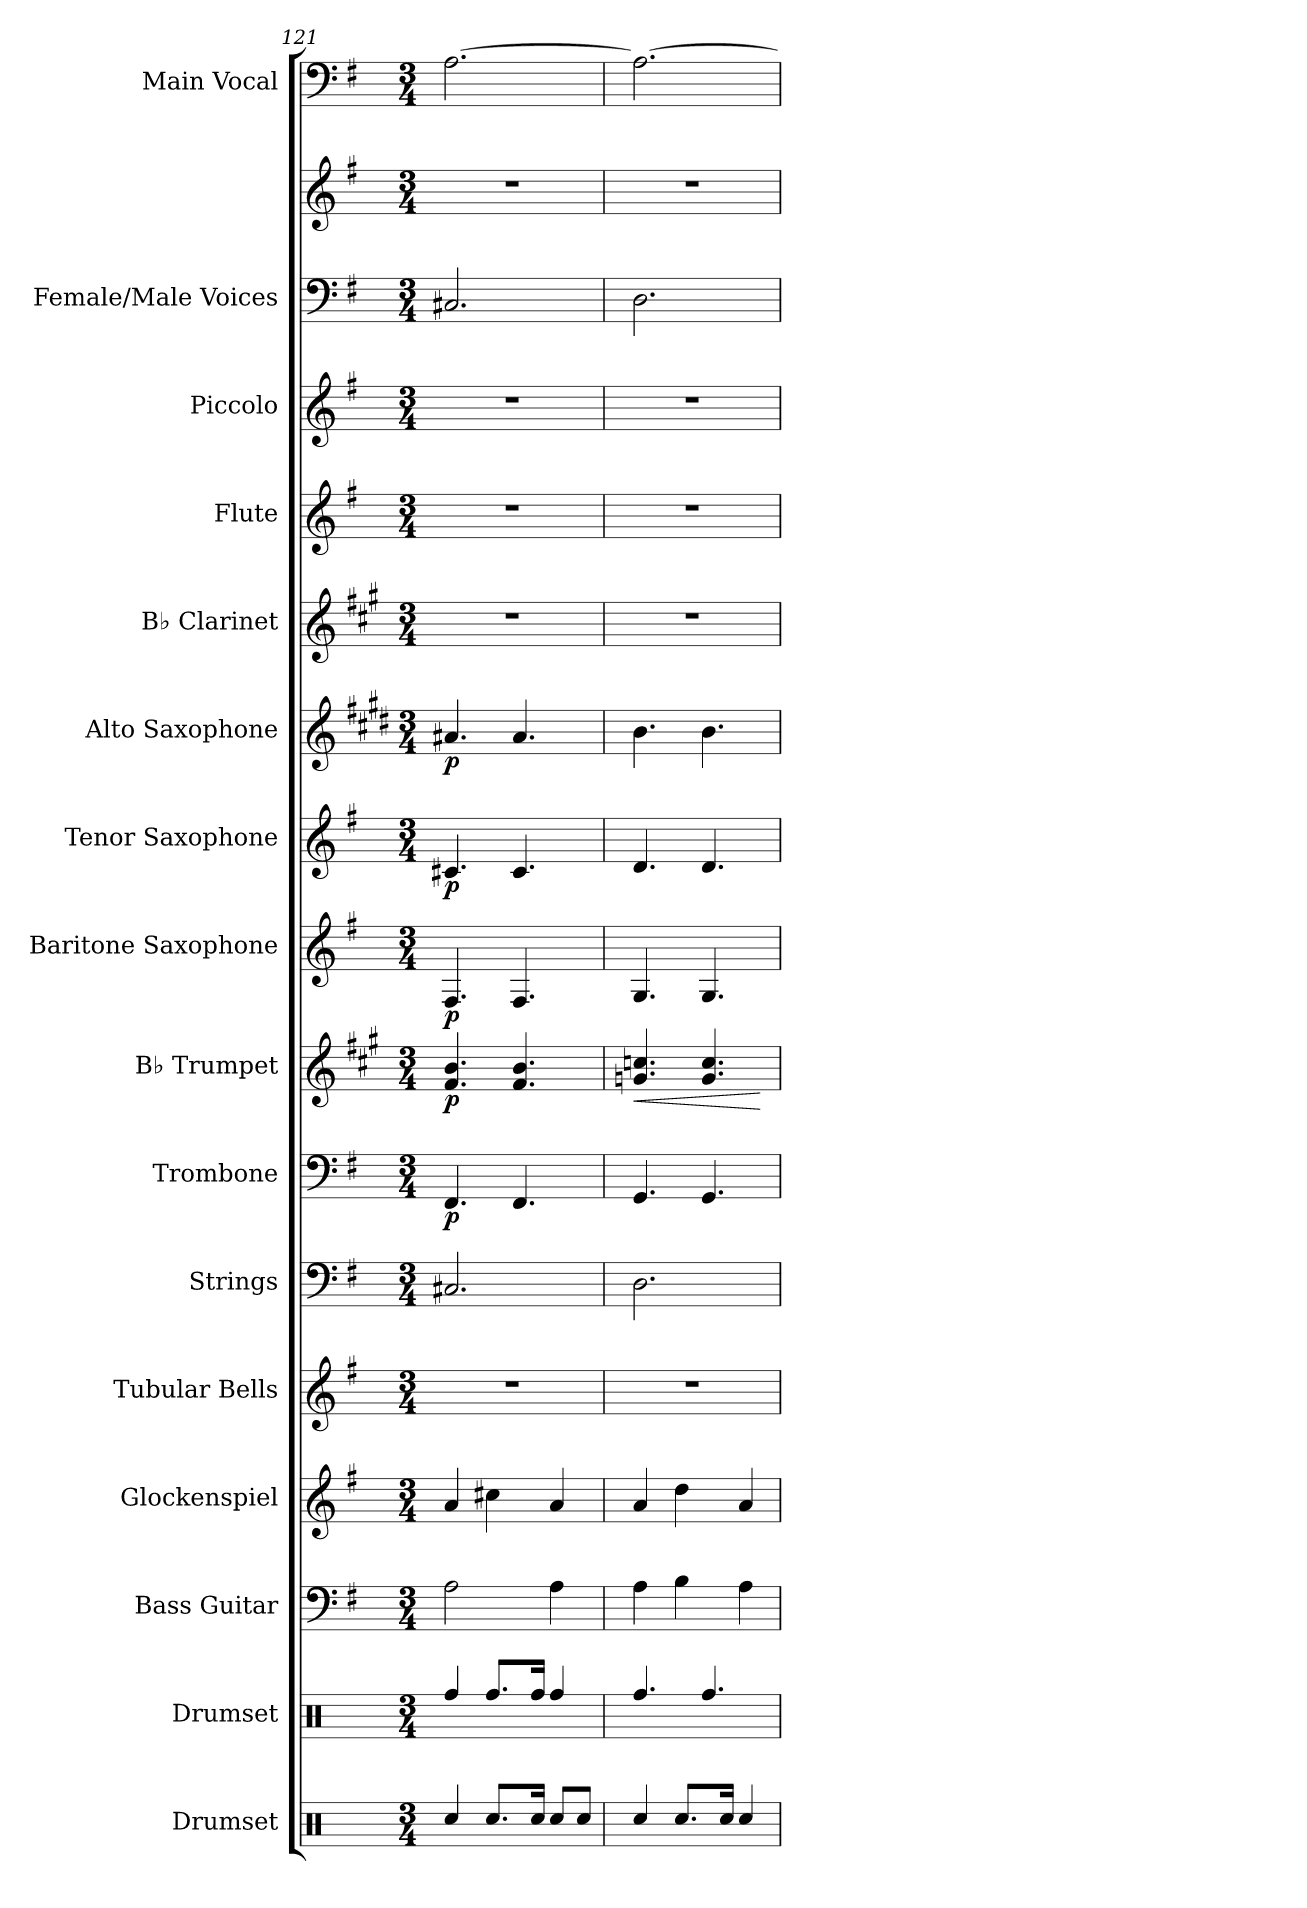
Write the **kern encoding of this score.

**kern	**kern	**kern	**kern	**kern	**kern	**kern	**dynam	**kern	**dynam	**kern	**dynam	**kern	**dynam	**kern	**dynam	**kern	**kern	**kern	**kern	**kern	**kern
*part16	*part15	*part14	*part13	*part12	*part11	*part10	*part10	*part9	*part9	*part8	*part8	*part7	*part7	*part6	*part6	*part5	*part4	*part3	*part2	*part2	*part1
*staff17	*staff16	*staff15	*staff14	*staff13	*staff12	*staff11	*staff11	*staff10	*staff10	*staff9	*staff9	*staff8	*staff8	*staff7	*staff7	*staff6	*staff5	*staff4	*staff3	*staff2	*staff1
*I"Drumset	*I"Drumset	*I"Bass Guitar	*I"Glockenspiel	*I"Tubular Bells	*I"Strings	*I"Trombone	*	*I"B♭ Trumpet	*	*I"Baritone Saxophone	*	*I"Tenor Saxophone	*	*I"Alto Saxophone	*	*I"B♭ Clarinet	*I"Flute	*I"Piccolo	*I"Female/Male Voices	*	*I"Main Vocal
*I'Drs.	*I'Drs.	*I'B. Guit.	*I'Glk.	*I'Tu. Be.	*I'St.	*I'Tbn.	*	*I'B♭ Tpt.	*	*I'Bar. Sax.	*	*I'T. Sax.	*	*I'A. Sax.	*	*I'B♭ Cl.	*I'Fl.	*I'Picc.	*I'Voices	*	*I'Main Vcl.
*clefX	*clefX	*clefF4	*clefG2	*clefG2	*clefF4	*clefF4	*	*clefG2	*	*clefG2	*	*clefG2	*	*clefG2	*	*clefG2	*clefG2	*clefG2	*clefF4	*clefG2	*clefF4
*	*	*ITrd7c12	*ITrd-14c-24	*	*	*	*	*ITrd1c2	*	*ITrd12c21	*	*ITrd8c14	*	*ITrd5c9	*	*ITrd1c2	*	*ITrd-7c-12	*	*	*
*k[]	*k[]	*k[f#]	*k[f#]	*k[f#]	*k[f#]	*k[f#]	*	*k[f#]	*	*k[f#]	*	*k[f#]	*	*k[f#]	*	*k[f#]	*k[f#]	*k[f#]	*k[f#]	*k[f#]	*k[f#]
*M3/4	*M3/4	*M3/4	*M3/4	*M3/4	*M3/4	*M3/4	*	*M3/4	*	*M3/4	*	*M3/4	*	*M3/4	*	*M3/4	*M3/4	*M3/4	*M3/4	*M3/4	*M3/4
=121	=121	=121	=121	=121	=121	=121	=121	=121	=121	=121	=121	=121	=121	=121	=121	=121	=121	=121	=121	=121	=121
!	!	!	!	!	!	!	!LO:DY:b	!	!LO:DY:b	!	!LO:DY:b	!	!LO:DY:b	!	!LO:DY:b	!	!	!	!	!	!
4Rcc/	4Rff/	2AA\	4aaa/	2.r	2.C#X/	4.FF#/	p	4.e/ 4.a/	p	4.FF#/	p	4.C#X/	p	4.c#X/	p	2.r	2.r	2.r	2.C#X/	2.r	[2.A\
8.Rcc/L	8.Rff/L	.	4cccc#X\	.	.	.	.	.	.	.	.	.	.	.	.	.	.	.	.	.	.
.	.	.	.	.	.	4.FF#/	.	4.e/ 4.a/	.	4.FF#/	.	4.C#/	.	4.c#/	.	.	.	.	.	.	.
16Rcc/Jk	16Rff/Jk	.	.	.	.	.	.	.	.	.	.	.	.	.	.	.	.	.	.	.	.
8Rcc/L	4Rff/	4AA\	4aaa/	.	.	.	.	.	.	.	.	.	.	.	.	.	.	.	.	.	.
8Rcc/J	.	.	.	.	.	.	.	.	.	.	.	.	.	.	.	.	.	.	.	.	.
=122	=122	=122	=122	=122	=122	=122	=122	=122	=122	=122	=122	=122	=122	=122	=122	=122	=122	=122	=122	=122	=122
!	!	!	!	!	!	!	!	!	!LO:HP:b	!	!	!	!	!	!	!	!	!	!	!	!
4Rcc/	4.Rff/	4AA\	4aaa/	2.r	2.D\	4.GG/	.	4.fn/ 4.b-X/	<	4.GG/	.	4.D/	.	4.d\	.	2.r	2.r	2.r	2.D\	2.r	2.A\_
8.Rcc/L	.	4BB\	4dddd\	.	.	.	.	.	.	.	.	.	.	.	.	.	.	.	.	.	.
.	4.Rff/	.	.	.	.	4.GG/	.	4.f/ 4.b-/	.	4.GG/	.	4.D/	.	4.d\	.	.	.	.	.	.	.
16Rcc/Jk	.	.	.	.	.	.	.	.	.	.	.	.	.	.	.	.	.	.	.	.	.
4Rcc/	.	4AA\	4aaa/	.	.	.	.	.	.	.	.	.	.	.	.	.	.	.	.	.	.
.	.	.	.	.	.	.	.	.	[	.	.	.	.	.	.	.	.	.	.	.	.
=	=	=	=	=	=	=	=	=	=	=	=	=	=	=	=	=	=	=	=	=	=
*-	*-	*-	*-	*-	*-	*-	*-	*-	*-	*-	*-	*-	*-	*-	*-	*-	*-	*-	*-	*-	*-
